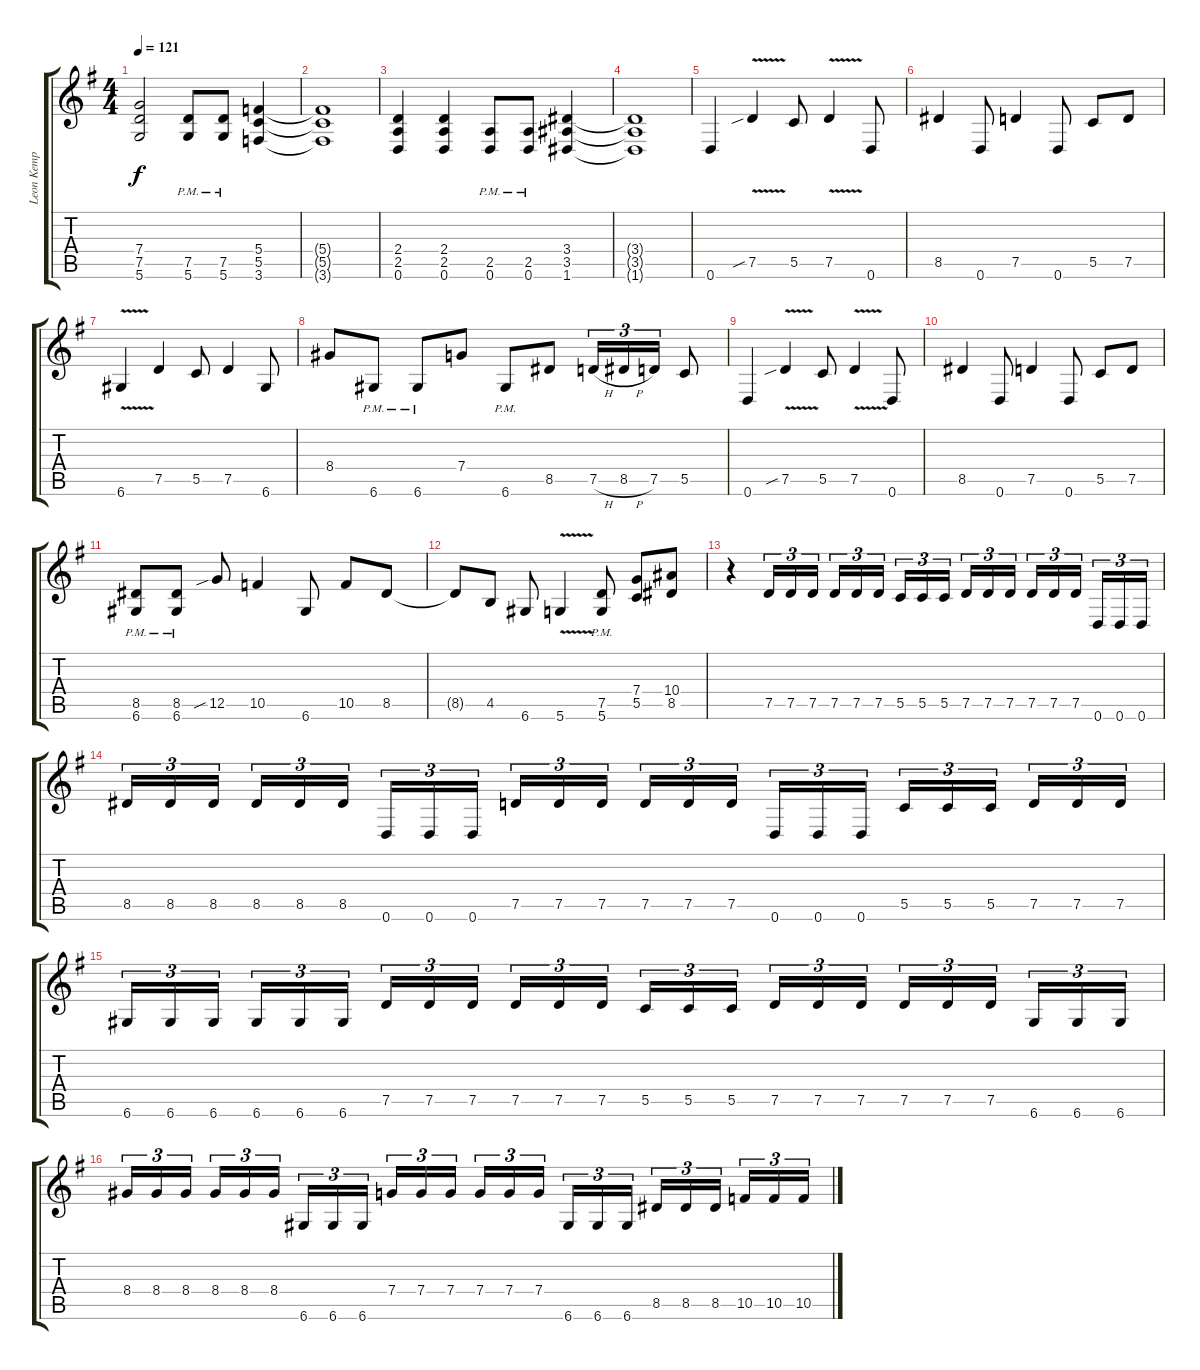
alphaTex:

\track ("Leon Kemp" "Leon Kemp") {instrument distortionguitar}
\staff {score tabs}
\tuning (D4 A3 F3 C3 G2 D2) {hide}
\ts (4 4)
\tempo 121
\clef g2
\ks g
(7.4 7.5 5.6).2{dy f} (7.5{pm} 5.6{pm}).8 (7.5{pm} 5.6{pm}).8 (5.4 5.5 3.6).4 |
(5.4{t} 5.5{t} 3.6{t}).1 |
(2.4 2.5 0.6).4 (2.4 2.5 0.6).4 (2.5{pm} 0.6{pm}).8 (2.5{pm} 0.6{pm}).8 (3.4 3.5 1.6).4 |
(3.4{t} 3.5{t} 1.6{t}).1 |
0.6.4 7.5{v sib}.4 5.5.8 7.5{v}.4 0.6.8 |
8.5.4 0.6.8 7.5.4 0.6.8 5.5.8 7.5.8 |
6.6{v}.4 7.5.4 5.5.8 7.5.4 6.6.8 |
8.4.8 6.6{pm}.8 6.6{pm}.8 7.4.8 6.6{pm}.8 8.5.8 7.5{h}.16{tu (3 2)} 8.5{h}.16{tu (3 2)} 7.5.16{tu (3 2)} 5.5.8 |
0.6.4 7.5{v sib}.4 5.5.8 7.5{v}.4 0.6.8 |
8.5.4 0.6.8 7.5.4 0.6.8 5.5.8 7.5.8 |
(8.5{pm} 6.6{pm}).8 (8.5{pm} 6.6{pm}).8 12.5{sib}.8 10.5.4 6.6.8 10.5.8 8.5.8 |
8.5{t}.8 4.5.8 6.6.8 5.6{v}.4 (7.5{pm} 5.6{pm}).8 (7.4 5.5).8 (10.4 8.5).8 |
r.4 7.5.16{tu (3 2)} 7.5.16{tu (3 2)} 7.5.16{tu (3 2) beam splitsecondary} 7.5.16{tu (3 2)} 7.5.16{tu (3 2)} 7.5.16{tu (3 2)} 5.5.16{tu (3 2)} 5.5.16{tu (3 2)} 5.5.16{tu (3 2) beam splitsecondary} 7.5.16{tu (3 2)} 7.5.16{tu (3 2)} 7.5.16{tu (3 2)} 7.5.16{tu (3 2)} 7.5.16{tu (3 2)} 7.5.16{tu (3 2) beam splitsecondary} 0.6.16{tu (3 2)} 0.6.16{tu (3 2)} 0.6.16{tu (3 2)} |
8.5.16{tu (3 2)} 8.5.16{tu (3 2)} 8.5.16{tu (3 2) beam splitsecondary} 8.5.16{tu (3 2)} 8.5.16{tu (3 2)} 8.5.16{tu (3 2)} 0.6.16{tu (3 2)} 0.6.16{tu (3 2)} 0.6.16{tu (3 2) beam splitsecondary} 7.5.16{tu (3 2)} 7.5.16{tu (3 2)} 7.5.16{tu (3 2)} 7.5.16{tu (3 2)} 7.5.16{tu (3 2)} 7.5.16{tu (3 2) beam splitsecondary} 0.6.16{tu (3 2)} 0.6.16{tu (3 2)} 0.6.16{tu (3 2)} 5.5.16{tu (3 2)} 5.5.16{tu (3 2)} 5.5.16{tu (3 2) beam splitsecondary} 7.5.16{tu (3 2)} 7.5.16{tu (3 2)} 7.5.16{tu (3 2)} |
6.6.16{tu (3 2)} 6.6.16{tu (3 2)} 6.6.16{tu (3 2) beam splitsecondary} 6.6.16{tu (3 2)} 6.6.16{tu (3 2)} 6.6.16{tu (3 2)} 7.5.16{tu (3 2)} 7.5.16{tu (3 2)} 7.5.16{tu (3 2) beam splitsecondary} 7.5.16{tu (3 2)} 7.5.16{tu (3 2)} 7.5.16{tu (3 2)} 5.5.16{tu (3 2)} 5.5.16{tu (3 2)} 5.5.16{tu (3 2) beam splitsecondary} 7.5.16{tu (3 2)} 7.5.16{tu (3 2)} 7.5.16{tu (3 2)} 7.5.16{tu (3 2)} 7.5.16{tu (3 2)} 7.5.16{tu (3 2) beam splitsecondary} 6.6.16{tu (3 2)} 6.6.16{tu (3 2)} 6.6.16{tu (3 2)} |
8.4.16{tu (3 2)} 8.4.16{tu (3 2)} 8.4.16{tu (3 2) beam splitsecondary} 8.4.16{tu (3 2)} 8.4.16{tu (3 2)} 8.4.16{tu (3 2)} 6.6.16{tu (3 2)} 6.6.16{tu (3 2)} 6.6.16{tu (3 2) beam splitsecondary} 7.4.16{tu (3 2)} 7.4.16{tu (3 2)} 7.4.16{tu (3 2)} 7.4.16{tu (3 2)} 7.4.16{tu (3 2)} 7.4.16{tu (3 2) beam splitsecondary} 6.6.16{tu (3 2)} 6.6.16{tu (3 2)} 6.6.16{tu (3 2)} 8.5.16{tu (3 2)} 8.5.16{tu (3 2)} 8.5.16{tu (3 2) beam splitsecondary} 10.5.16{tu (3 2)} 10.5.16{tu (3 2)} 10.5.16{tu (3 2)}
